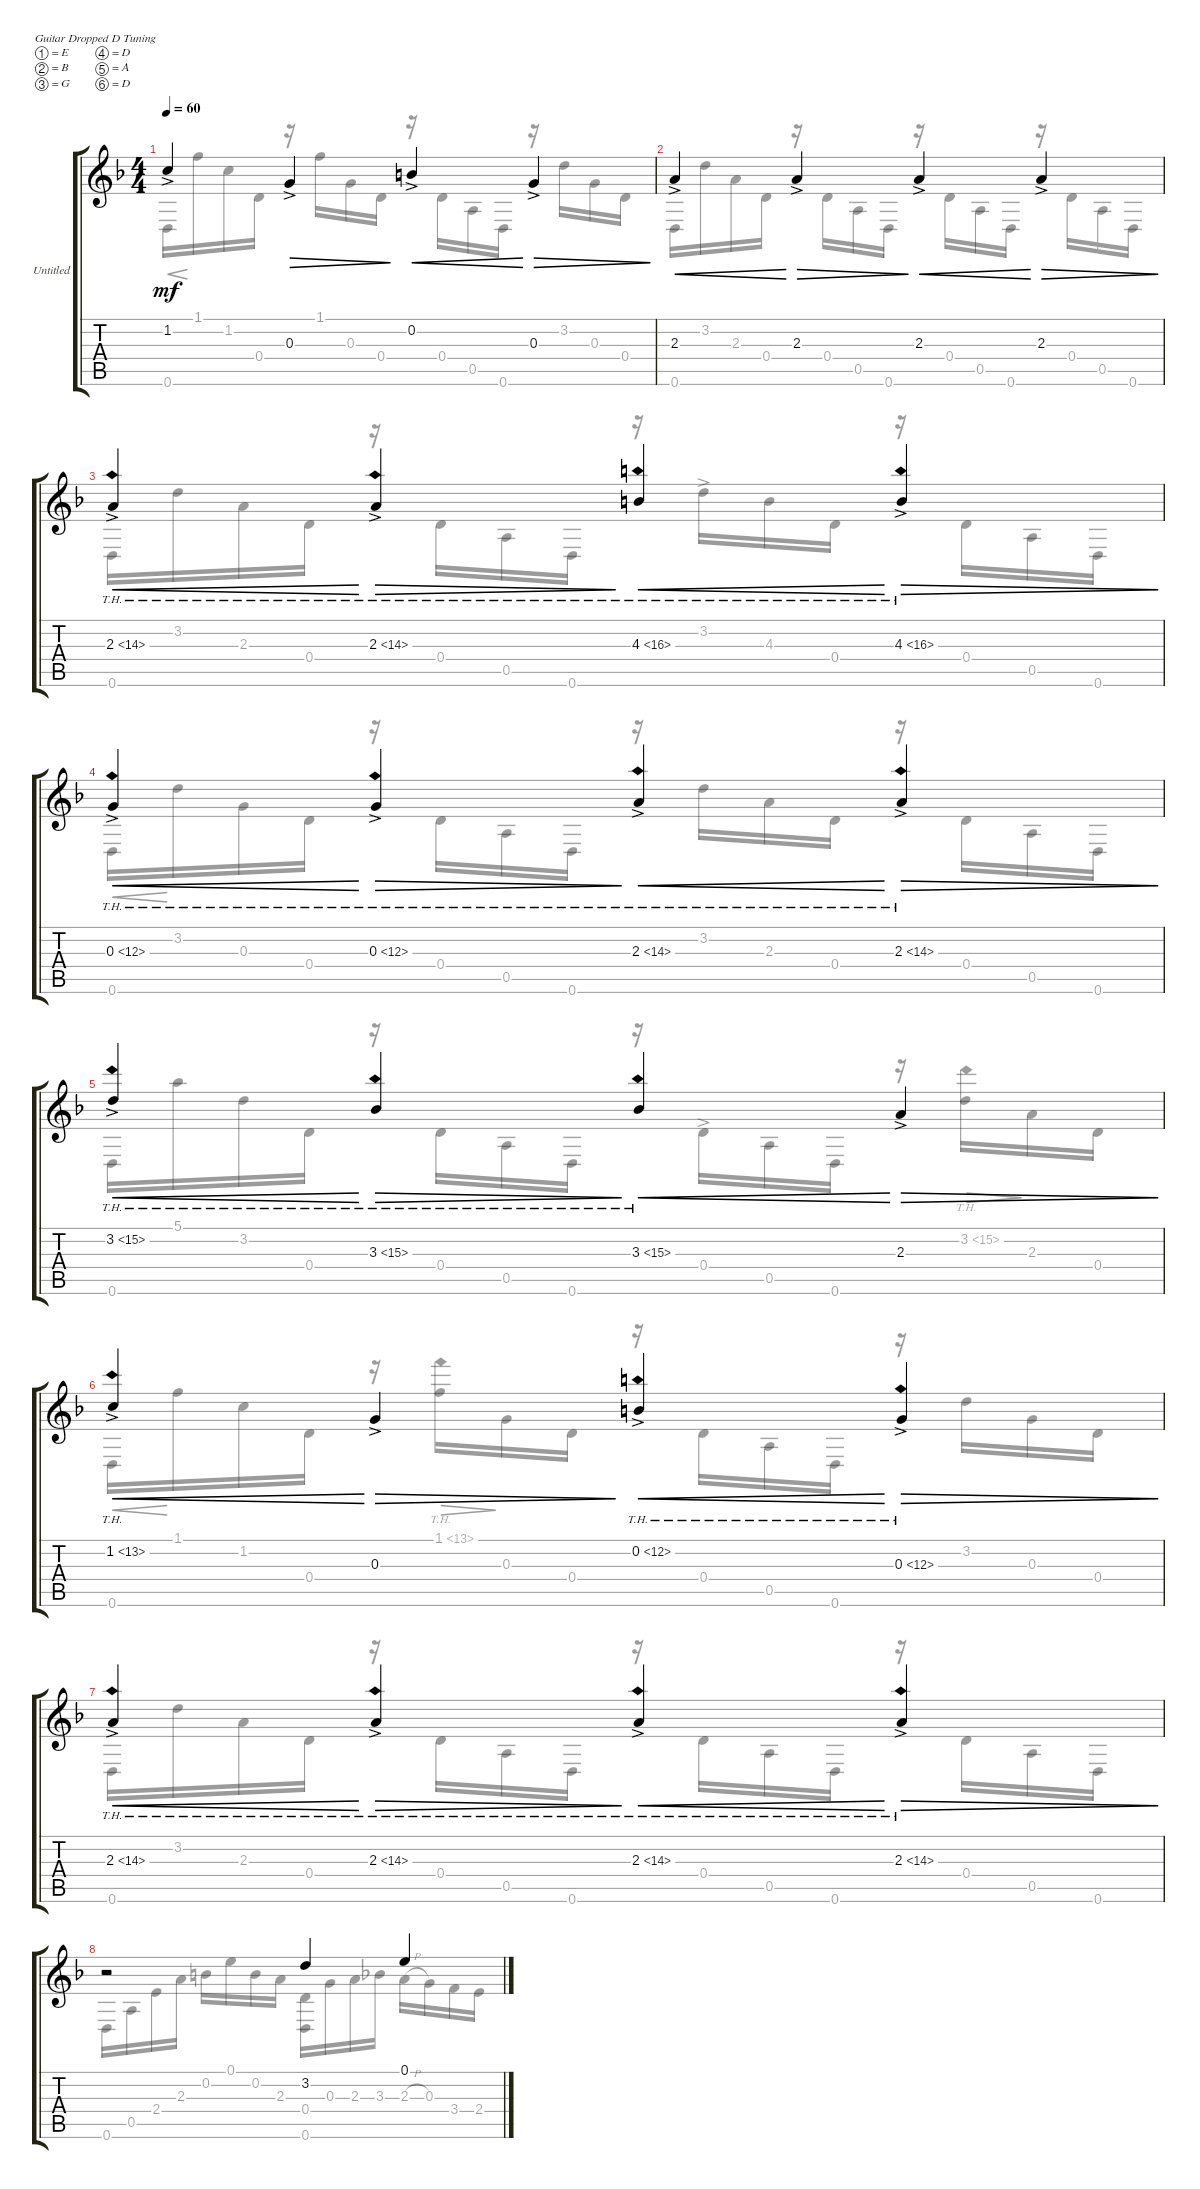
\bracketExtendMode groupsimilarinstruments
\firstSystemTrackNameOrientation horizontal
\otherSystemsTrackNameOrientation horizontal
\track ("Untitled" "Untitled") {instrument acousticguitarnylon}
\staff {score tabs}
\tuning (E4 B3 G3 D3 A2 D2)
\voice
\ts (4 4)
\tempo 60
\clef g2
\ks f
1.2{ac}.4{dy mf} 0.3{ac}.4{dec} 0.2{ac}.4{cre} 0.3{ac}.4{dec} |
2.3{ac}.4{cre} 2.3{ac}.4{dec} 2.3{ac}.4{cre} 2.3{ac}.4{dec} |
2.3{th 12 ac}.4{cre} 2.3{th 12 ac}.4{dec} 4.3{th 12}.4{cre} 4.3{th 12 ac}.4{dec} |
0.3{th 12 ac}.4{cre} 0.3{th 12 ac}.4{dec} 2.3{th 12 ac}.4{cre} 2.3{th 12 ac}.4{dec} |
3.2{th 12 ac}.4{cre} 3.3{th 12}.4{dec} 3.3{th 12}.4{cre} 2.3{ac}.4{dec} |
1.2{th 12 ac}.4{cre} 0.3{ac}.4{dec} 0.2{th 12 ac}.4{cre} 0.3{th 12 ac}.4{dec} |
2.3{th 12 ac}.4{cre} 2.3{th 12 ac}.4{dec} 2.3{th 12 ac}.4{cre} 2.3{th 12 ac}.4{dec} |
r.2 3.2.4 0.1.4
\voice
\clef g2
\ottava regular
\simile none
\ks f
0.6.16{cre dy mf} 1.1.16 1.2.16 0.4.16 r.16 1.1.16 0.3.16 0.4.16 r.16 0.4.16 0.5.16 0.6.16 r.16 3.2.16 0.3.16 0.4.16 |
0.6.16 3.2.16 2.3.16 0.4.16 r.16 0.4.16 0.5.16 0.6.16 r.16 0.4.16 0.5.16 0.6.16 r.16 0.4.16 0.5.16 0.6.16 |
0.6.16 3.2.16 2.3.16 0.4.16 r.16 0.4.16 0.5.16 0.6.16 r.16 3.2{ac}.16 4.3.16 0.4.16 r.16 0.4.16 0.5.16 0.6.16 |
0.6.16{cre} 3.2.16 0.3.16 0.4.16 r.16 0.4.16 0.5.16 0.6.16 r.16 3.2.16 2.3.16 0.4.16 r.16 0.4.16 0.5.16 0.6.16 |
0.6.16 5.1.16 3.2.16 0.4.16 r.16 0.4.16 0.5.16 0.6.16 r.16 0.4{ac}.16 0.5.16 0.6.16 r.16 3.2{th 12}.16{dec} 2.3.16 0.4.16 |
0.6.16{cre} 1.1.16 1.2.16 0.4.16 r.16 1.1{th 12}.16{dec} 0.3.16 0.4.16 r.16 0.4.16 0.5.16 0.6.16 r.16 3.2.16 0.3.16 0.4.16 |
0.6.16 3.2.16 2.3.16 0.4.16 r.16 0.4.16 0.5.16 0.6.16 r.16 0.4.16 0.5.16 0.6.16 r.16 0.4.16 0.5.16 0.6.16 |
0.6.16 0.5.16 2.4.16 2.3.16 0.2.16 0.1.16 0.2.16 2.3.16 (0.4 0.6).16 0.3.16 2.3.16 3.3.16 2.3{h}.16 0.3.16 3.4.16 2.4.16
